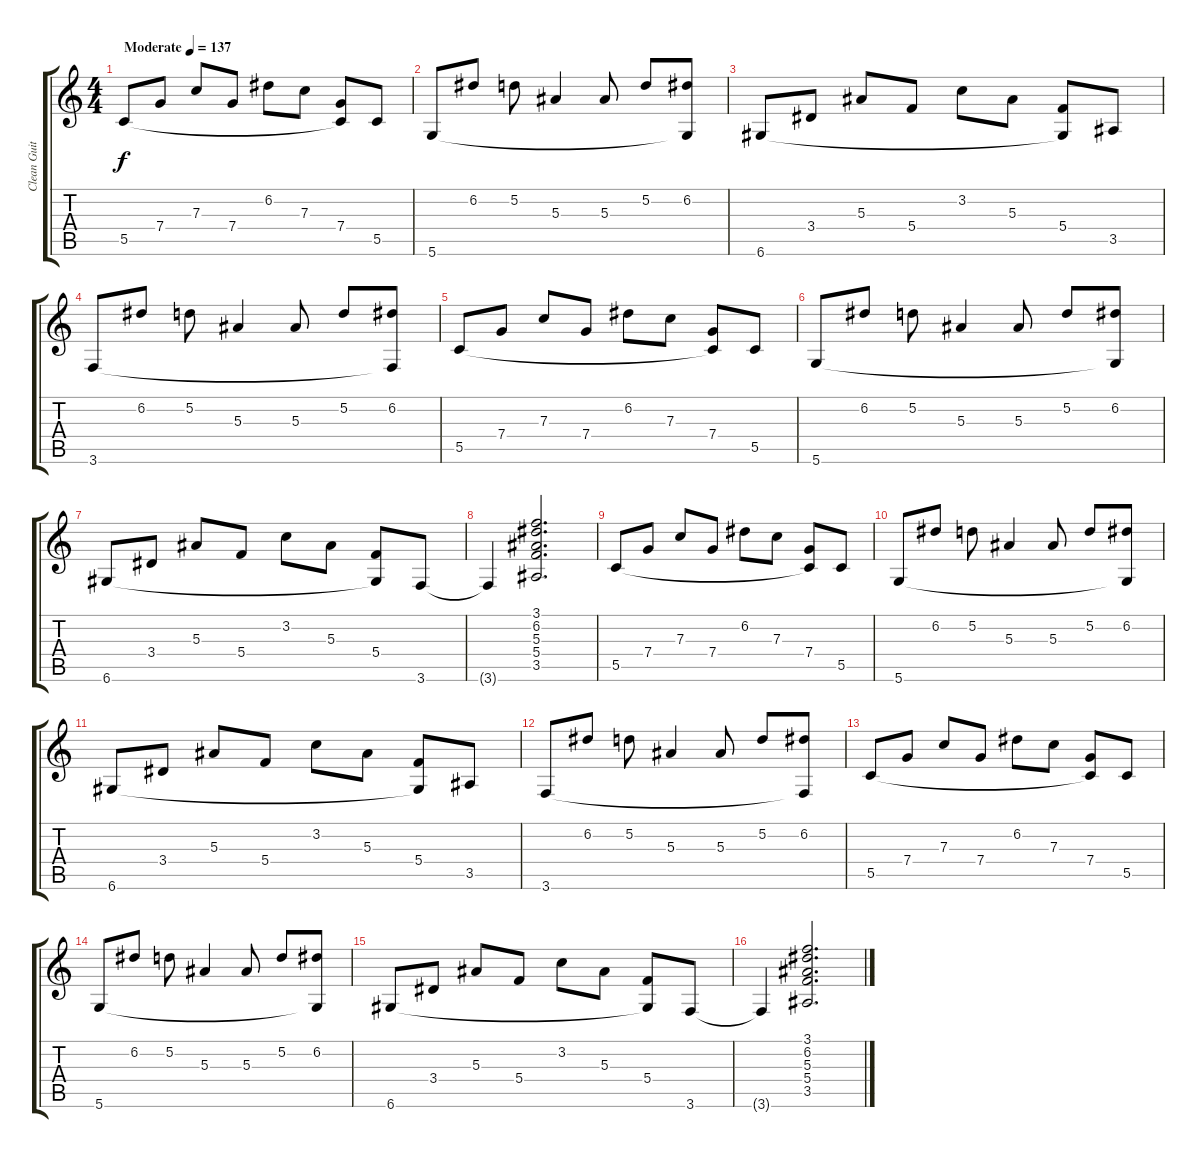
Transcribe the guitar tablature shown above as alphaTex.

\track ("Clean Guitar" "Clean Guit") {instrument electricguitarclean}
\staff {score tabs}
\tuning (D4 A3 F3 C3 G2 D2) {hide}
\ts (4 4)
\tempo (137 "Moderate")
\clef g2
\ks c
5.5.8{dy f instrument electricguitarclean} 7.4.8 7.3.8 7.4.8 6.2.8 7.3.8 (7.4 5.5{t}).8 5.5.8 |
5.6.8 6.2.8 5.2.8 5.3.4 5.3.8 5.2.8 (6.2 5.6{t}).8 |
6.6.8 3.4.8 5.3.8 5.4.8 3.2.8 5.3.8 (5.4 6.6{t}).8 3.5.8 |
3.6.8 6.2.8 5.2.8 5.3.4 5.3.8 5.2.8 (6.2 3.6{t}).8 |
5.5.8 7.4.8 7.3.8 7.4.8 6.2.8 7.3.8 (7.4 5.5{t}).8 5.5.8 |
5.6.8 6.2.8 5.2.8 5.3.4 5.3.8 5.2.8 (6.2 5.6{t}).8 |
6.6.8 3.4.8 5.3.8 5.4.8 3.2.8 5.3.8 (5.4 6.6{t}).8 3.6.8 |
3.6{t}.4 (3.1 6.2 5.3 5.4 3.5).2{d} |
5.5.8 7.4.8 7.3.8 7.4.8 6.2.8 7.3.8 (7.4 5.5{t}).8 5.5.8 |
5.6.8 6.2.8 5.2.8 5.3.4 5.3.8 5.2.8 (6.2 5.6{t}).8 |
6.6.8 3.4.8 5.3.8 5.4.8 3.2.8 5.3.8 (5.4 6.6{t}).8 3.5.8 |
3.6.8 6.2.8 5.2.8 5.3.4 5.3.8 5.2.8 (6.2 3.6{t}).8 |
5.5.8 7.4.8 7.3.8 7.4.8 6.2.8 7.3.8 (7.4 5.5{t}).8 5.5.8 |
5.6.8 6.2.8 5.2.8 5.3.4 5.3.8 5.2.8 (6.2 5.6{t}).8 |
6.6.8 3.4.8 5.3.8 5.4.8 3.2.8 5.3.8 (5.4 6.6{t}).8 3.6.8 |
3.6{t}.4 (3.1 6.2 5.3 5.4 3.5).2{d}
